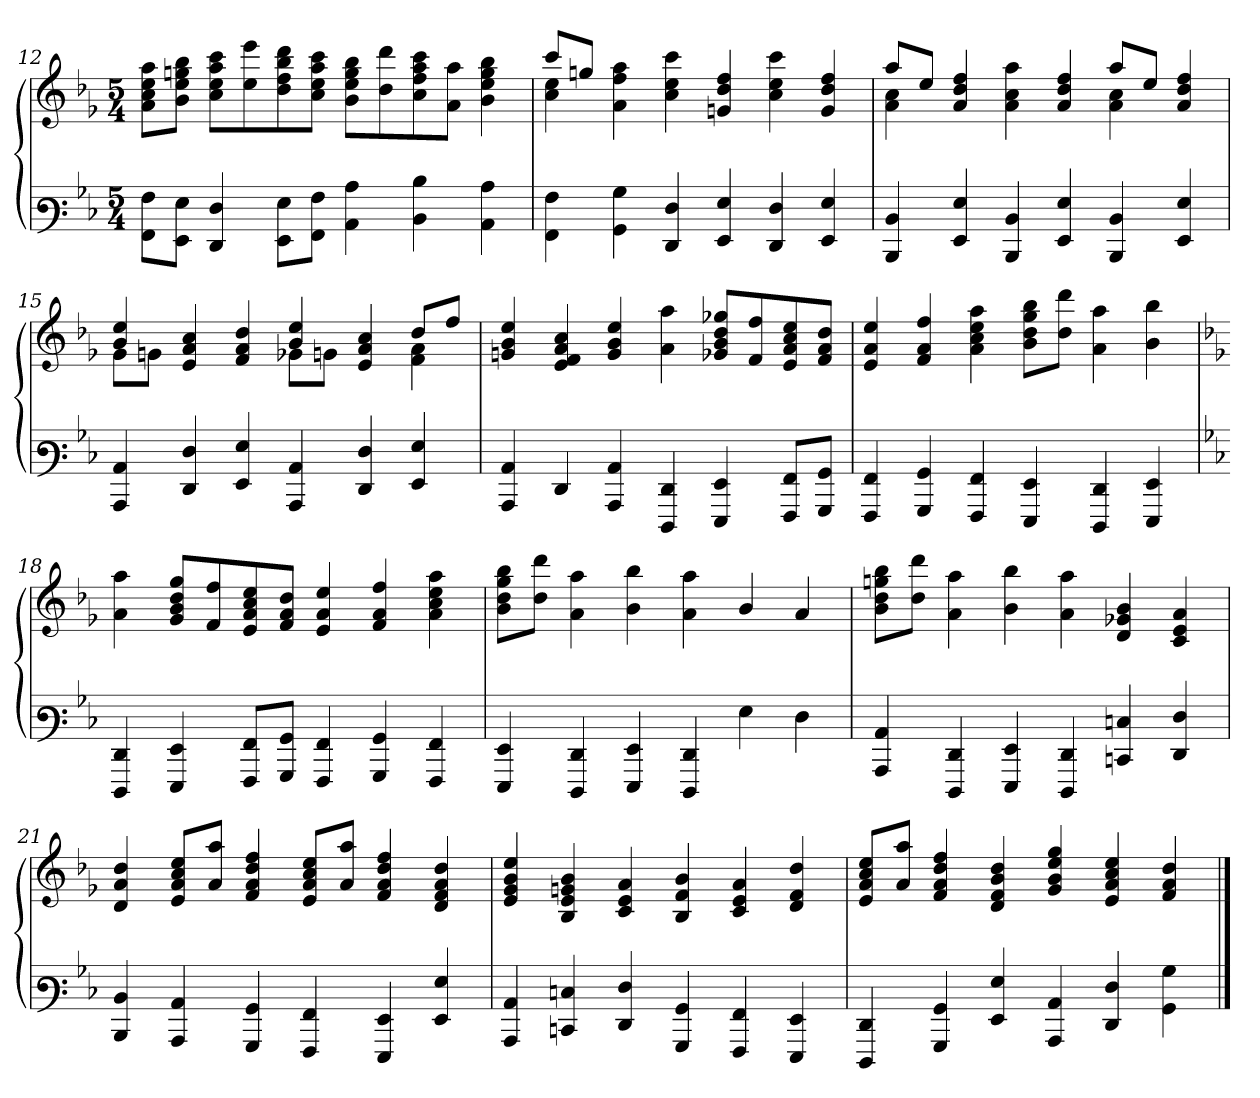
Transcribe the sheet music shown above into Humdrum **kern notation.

**kern	**kern
*part1	*part1
*staff2	*staff1
!!LO:LB:g=z
*clefF3	*clefG3
*k[b-e-]	*k[b-e-]
*M5/4	*M5/4
=12	=12
8AA\ 8A\L	8f\ 8a\ 8cc\ 8ff\L
8GG\ 8G\J	8g\ 8cc\ 8een\ 8gg\J
4FF/ 4F/	8a\ 8cc\ 8ff\ 8aa\L
.	8cc\ 8ccc\
8GG\ 8G\L	8b-\ 8dd\ 8gg\ 8bb-\
8AA\ 8A\J	8a\ 8cc\ 8ff\ 8aa\J
4C\ 4c\	8g\ 8cc\ 8ee\ 8gg\L
.	8b-\ 8bb-\
4D\ 4d\	8a\ 8dd\ 8ff\ 8aa\
.	8f\ 8ff\J
4C\ 4c\	4g\ 4cc\ 4ee\ 4gg\
=13	=13
*	*^
4AA\ 4A\	8aa/L	4a\ 4cc\
.	8een/J	.
4BB-\ 4B-\	1ryy	4f\ 4dd\ 4ff\
4FF/ 4F/	.	4a\ 4cc\ 4aa\
4GG/ 4G/	.	4en/ 4b-/ 4dd/
4FF/ 4F/	.	4a\ 4cc\ 4aa\
4GG/ 4G/	4ryy	4e/ 4b-/ 4dd/
=14	=14	=14
4DD/ 4D/	8ff/L	4f\ 4a\
.	8cc/J	.
4GG/ 4G/	4f/ 4b-/ 4dd/	2.ryy
4DD/ 4D/	4f\ 4a\ 4ff\	.
4GG/ 4G/	4f/ 4b-/ 4dd/	.
4DD/ 4D/	8ff/L	4f\ 4a\
.	8cc/J	.
4GG/ 4G/	4f/ 4b-/ 4dd/	4ryy
!!LO:LB:g=z	!!
=15	=15	=15
4CC/ 4C/	4g/ 4cc/	8e-\L
.	.	8en\J
4FF/ 4F/	4c/ 4f/ 4a/	2ryy
4GG/ 4G/	4d/ 4f/ 4b-/	.
4CC/ 4C/	4g/ 4cc/	8e-X\L
.	.	8en\J
4FF/ 4F/	4c/ 4f/ 4a/	4ryy
4GG/ 4G/	8b-/L	4d\ 4f\
.	8dd/J	.
*	*v	*v
=16	=16
4CC/ 4C/	4en/ 4g/ 4cc/
4FF/	4c/ 4d/ 4f/ 4a/
4CC/ 4C/	4e/ 4g/ 4cc/
4FFF/ 4FF/	4f\ 4ff\
4GGG/ 4GG/	8e-X/ 8g/ 8b-/ 8ee-X/L
.	8d/ 8dd/
8AAA/ 8AA/L	8c/ 8f/ 8a/ 8cc/
8BBB-/ 8BB-/J	8d/ 8f/ 8b-/J
=17	=17
4AAA/ 4AA/	4c/ 4f/ 4cc/
4BBB-/ 4BB-/	4d/ 4f/ 4dd/
4AAA/ 4AA/	4f\ 4a\ 4cc\ 4ff\
4GGG/ 4GG/	8g\ 8b-\ 8ee-\ 8gg\L
.	8b-\ 8bb-\J
4FFF/ 4FF/	4f\ 4ff\
4GGG/ 4GG/	4g\ 4gg\
!!LO:PB:g=z
=18	=18
*k[b-e-]	*k[b-e-]
4FFF/ 4FF/	4f\ 4ff\
4GGG/ 4GG/	8e-/ 8g/ 8b-/ 8ee-/L
.	8d/ 8dd/
8AAA/ 8AA/L	8c/ 8f/ 8a/ 8cc/
8BBB-/ 8BB-/J	8d/ 8f/ 8b-/J
4AAA/ 4AA/	4c/ 4f/ 4cc/
4BBB-/ 4BB-/	4d/ 4f/ 4dd/
4AAA/ 4AA/	4f\ 4a\ 4cc\ 4ff\
=19	=19
4GGG/ 4GG/	8g\ 8b-\ 8ee-\ 8gg\L
.	8b-\ 8bb-\J
4FFF/ 4FF/	4f\ 4ff\
4GGG/ 4GG/	4g\ 4gg\
4FFF/ 4FF/	4f\ 4ff\
4G\	4g/
4F\	4f/
=20	=20
4CC/ 4C/	8g\ 8b-\ 8een\ 8gg\L
.	8b-\ 8bb-\J
4FFF/ 4FF/	4f\ 4ff\
4GGG/ 4GG/	4g\ 4gg\
4FFF/ 4FF/	4f\ 4ff\
4EE/ 4E/	4B-/ 4e-X/ 4g/
4FF/ 4F/	4A/ 4c/ 4f/
!!LO:LB:g=z
=21	=21
4DD/ 4D/	4B-/ 4f/ 4b-/
4CC/ 4C/	8c/ 8f/ 8a/ 8cc/L
.	8f/ 8ff/J
4BBB-/ 4BB-/	4d/ 4f/ 4b-/ 4dd/
4AAA/ 4AA/	8c/ 8f/ 8a/ 8cc/L
.	8f/ 8ff/J
4GGG/ 4GG/	4d/ 4f/ 4b-/ 4dd/
4GG/ 4G/	4B-/ 4d/ 4f/ 4b-/
=22	=22
4CC/ 4C/	4c/ 4e-/ 4g/ 4cc/
4EEn/ 4En/	4G/ 4c/ 4en/ 4g/
4FF/ 4F/	4A/ 4c/ 4f/
4BBB-/ 4BB-/	4G/ 4d/ 4g/
4AAA/ 4AA/	4A/ 4c/ 4f/
4GGG/ 4GG/	4B-/ 4d/ 4b-/
=23	=23
4FFF/ 4FF/	8c/ 8f/ 8a/ 8cc/L
.	8f/ 8ff/J
4BBB-/ 4BB-/	4d/ 4f/ 4b-/ 4dd/
4GG/ 4G/	4B-/ 4d/ 4g/ 4b-/
4CC/ 4C/	4e-/ 4g/ 4cc/ 4ee-/
4FF/ 4F/	4c/ 4f/ 4a/ 4cc/
4BB-\ 4B-\	4d/ 4f/ 4b-/
==	==
*-	*-
